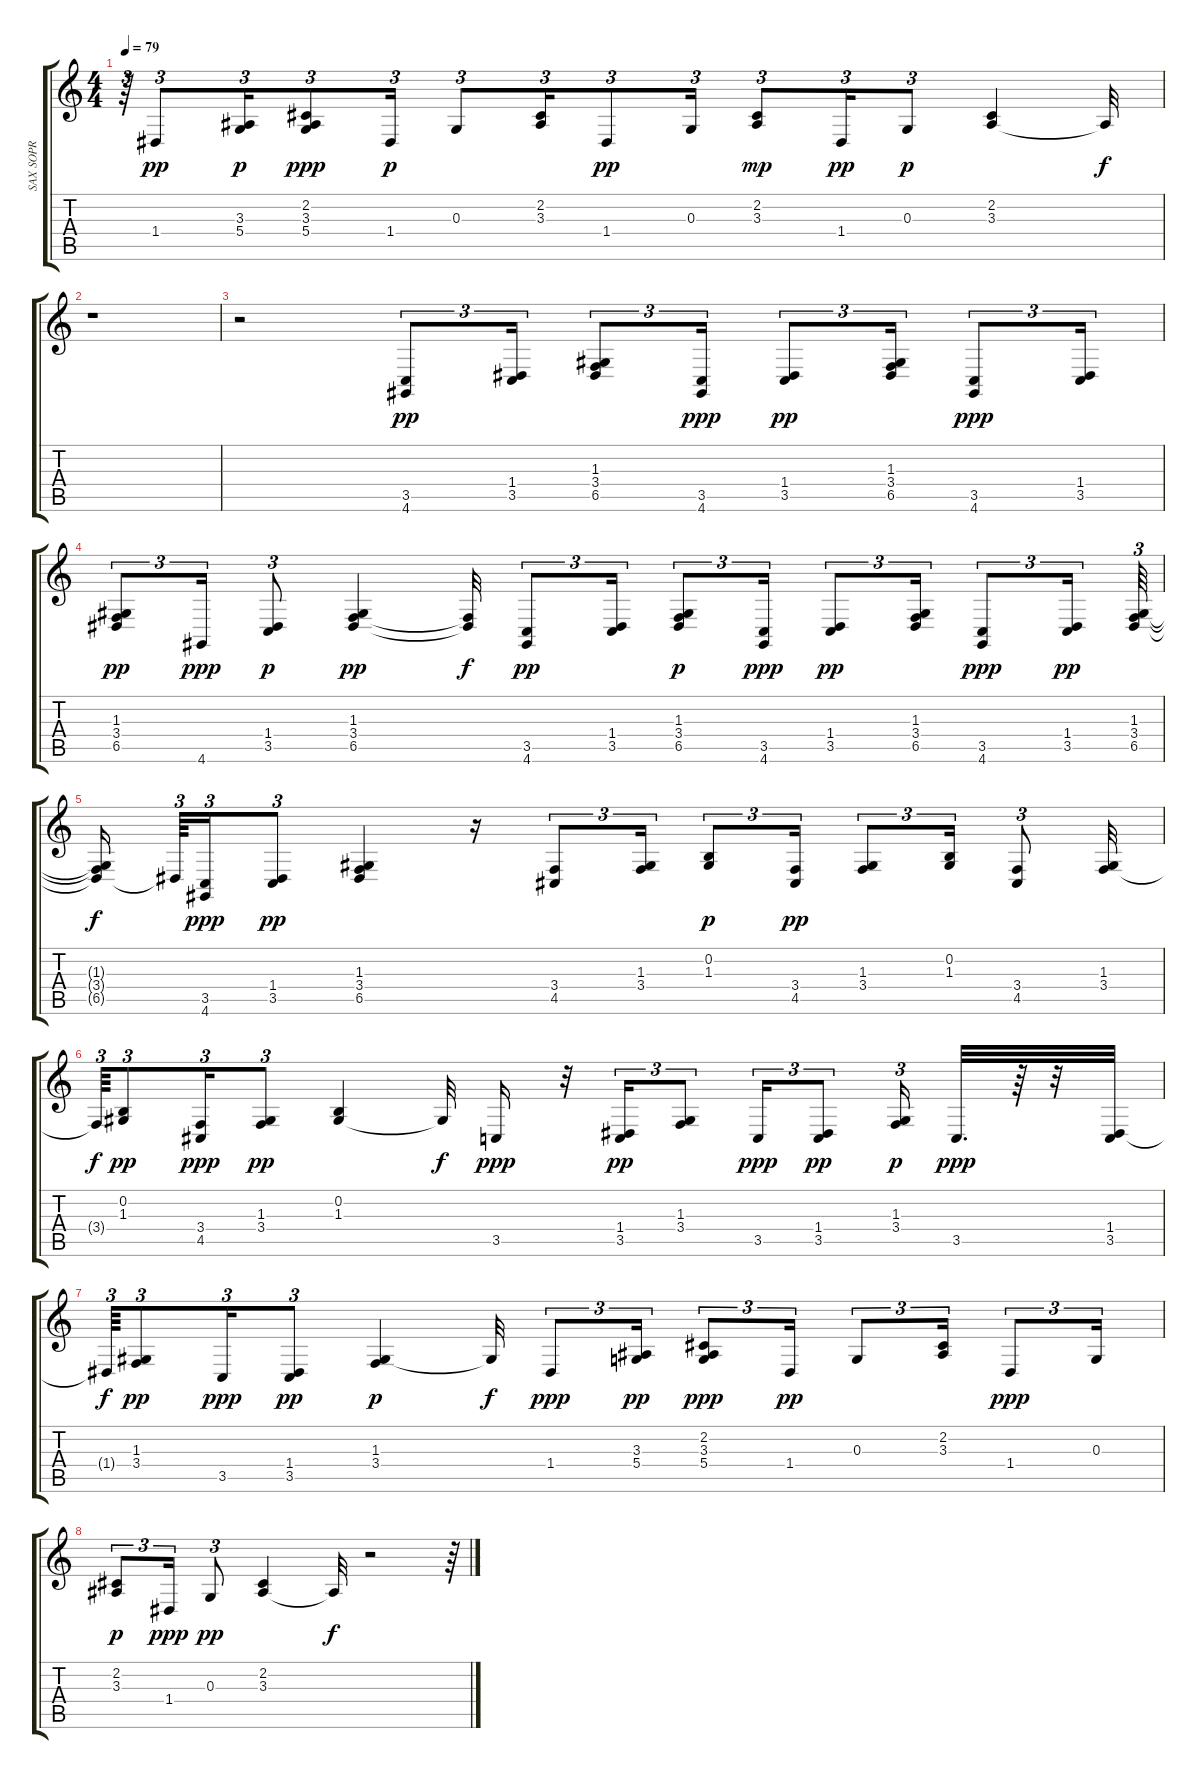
\track ("SAX SOPR" "SAX SOPR") {instrument sopranosax}
\staff {score tabs}
\tuning (E4 B3 G3 D3 A2 E2) {hide}
\ts (4 4)
\tempo 79
\clef g2
\ks c
r.64{tu (3 2) dy f} 1.4.8{tu (3 2) dy pp} (3.3 5.4).16{tu (3 2) dy p} (2.2 3.3 5.4).8{tu (3 2) dy ppp} 1.4.16{tu (3 2) dy p} 0.3.8{tu (3 2)} (2.2 3.3).16{tu (3 2)} 1.4.8{tu (3 2) dy pp} 0.3.16{tu (3 2)} (2.2 3.3).8{tu (3 2) dy mp} 1.4.16{tu (3 2) dy pp} 0.3.8{tu (3 2) dy p} (2.2 3.3).4 3.3{t}.32{dy f} |
r.1 |
r.2 (3.5 4.6).8{tu (3 2) dy pp} (1.4 3.5).16{tu (3 2)} (1.3 3.4 6.5).8{tu (3 2)} (3.5 4.6).16{tu (3 2) dy ppp} (1.4 3.5).8{tu (3 2) dy pp} (1.3 3.4 6.5).16{tu (3 2)} (3.5 4.6).8{tu (3 2) dy ppp} (1.4 3.5).16{tu (3 2)} |
(1.3 3.4 6.5).8{tu (3 2) dy pp} 4.6.16{tu (3 2) dy ppp} (1.4 3.5).8{tu (3 2) dy p} (1.3 3.4 6.5).4{dy pp} (3.4{t} 6.5{t}).32{dy f} (3.5 4.6).8{tu (3 2) dy pp} (1.4 3.5).16{tu (3 2)} (1.3 3.4 6.5).8{tu (3 2) dy p} (3.5 4.6).16{tu (3 2) dy ppp} (1.4 3.5).8{tu (3 2) dy pp} (1.3 3.4 6.5).16{tu (3 2)} (3.5 4.6).8{tu (3 2) dy ppp} (1.4 3.5).16{tu (3 2) dy pp} (1.3 3.4 6.5).64{tu (3 2)} |
(1.3{t} 3.4{t} 6.5{t}).16{dy f} 6.5{t}.64{tu (3 2)} (3.5 4.6).16{tu (3 2) dy ppp} (1.4 3.5).8{tu (3 2) dy pp} (1.3 3.4 6.5).4 r.16 (3.4 4.5).8{tu (3 2)} (1.3 3.4).16{tu (3 2)} (0.2 1.3).8{tu (3 2) dy p} (3.4 4.5).16{tu (3 2) dy pp} (1.3 3.4).8{tu (3 2)} (0.2 1.3).16{tu (3 2)} (3.4 4.5).8{tu (3 2)} (1.3 3.4).32 |
3.4{t}.64{tu (3 2) dy f} (0.2 1.3).8{tu (3 2) dy pp} (3.4 4.5).16{tu (3 2) dy ppp} (1.3 3.4).8{tu (3 2) dy pp} (0.2 1.3).4 1.3{t}.32{dy f} 3.5.16{dy ppp} r.32 (1.4 3.5).16{tu (3 2) dy pp} (1.3 3.4).8{tu (3 2)} 3.5.16{tu (3 2) dy ppp} (1.4 3.5).8{tu (3 2) dy pp} (1.3 3.4).16{tu (3 2) dy p} 3.5.32{d dy ppp} r.64 r.32 (1.4 3.5).32 |
1.4{t}.64{tu (3 2) dy f} (1.3 3.4).8{tu (3 2) dy pp} 3.5.16{tu (3 2) dy ppp} (1.4 3.5).8{tu (3 2) dy pp} (1.3 3.4).4{dy p} 1.3{t}.32{dy f} 1.4.8{tu (3 2) dy ppp} (3.3 5.4).16{tu (3 2) dy pp} (2.2 3.3 5.4).8{tu (3 2) dy ppp} 1.4.16{tu (3 2) dy pp} 0.3.8{tu (3 2)} (2.2 3.3).16{tu (3 2)} 1.4.8{tu (3 2) dy ppp} 0.3.16{tu (3 2)} |
(2.2 3.3).8{tu (3 2) dy p} 1.4.16{tu (3 2) dy ppp} 0.3.8{tu (3 2) dy pp} (2.2 3.3).4 3.3{t}.32{dy f} r.2 r.64{tu (3 2)}
